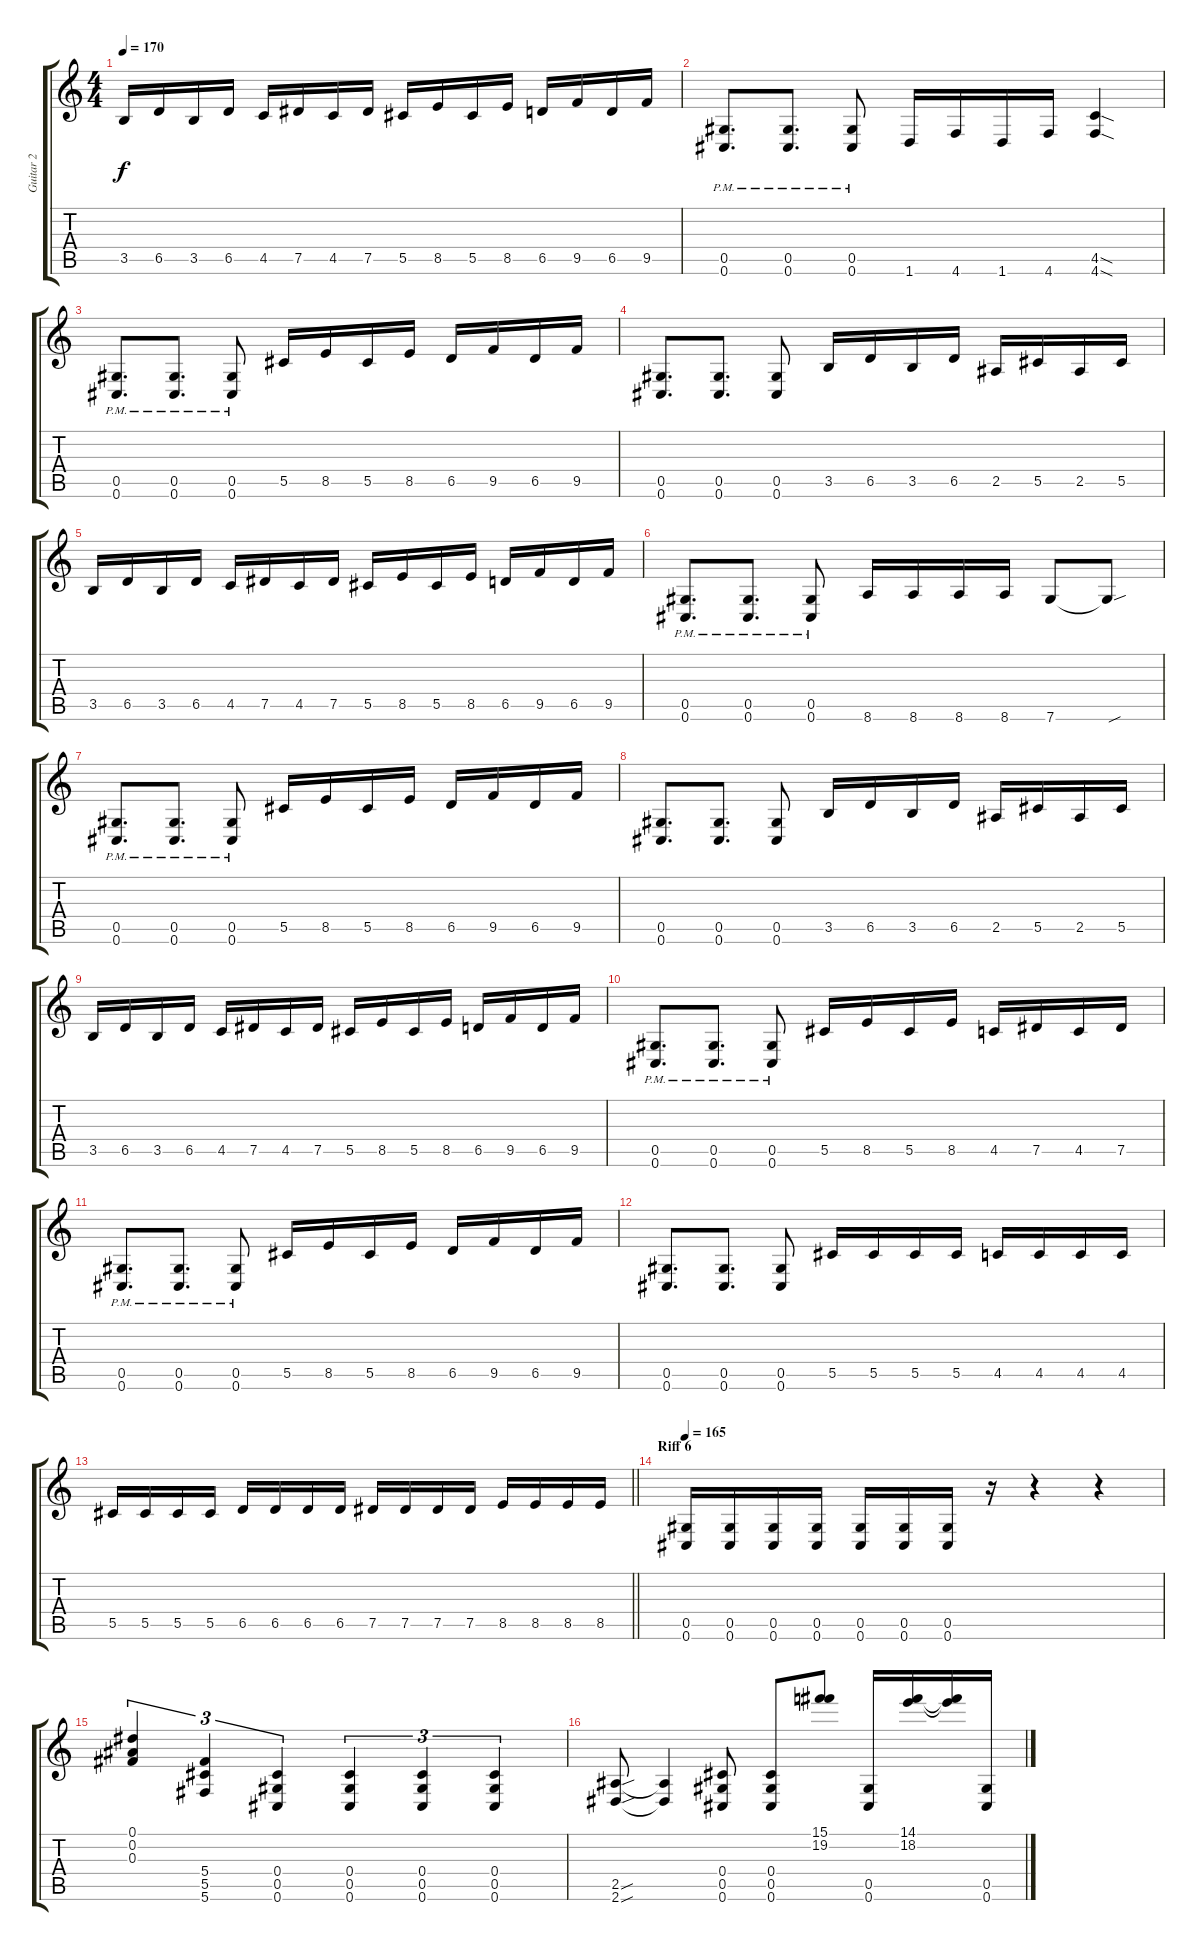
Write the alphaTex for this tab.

\track ("Guitar 2" "Guitar 2") {instrument distortionguitar}
\staff {score tabs}
\tuning (Eb4 Bb3 Gb3 Db3 Ab2 Db2) {hide}
\ts (4 4)
\tempo 170
\clef g2
\ks c
3.5.16{dy f} 6.5.16 3.5.16 6.5.16 4.5.16 7.5.16 4.5.16 7.5.16 5.5.16 8.5.16 5.5.16 8.5.16 6.5.16 9.5.16 6.5.16 9.5.16 |
(0.5{pm} 0.6{pm}).8{d} (0.5{pm} 0.6{pm}).8{d} (0.5{pm} 0.6{pm}).8 1.6.16 4.6.16 1.6.16 4.6.16 (4.5{sod} 4.6{sod}).4 |
(0.5{pm} 0.6{pm}).8{d} (0.5{pm} 0.6{pm}).8{d} (0.5{pm} 0.6{pm}).8 5.5.16 8.5.16 5.5.16 8.5.16 6.5.16 9.5.16 6.5.16 9.5.16 |
(0.5 0.6).8{d} (0.5 0.6).8{d} (0.5 0.6).8 3.5.16 6.5.16 3.5.16 6.5.16 2.5.16 5.5.16 2.5.16 5.5.16 |
3.5.16 6.5.16 3.5.16 6.5.16 4.5.16 7.5.16 4.5.16 7.5.16 5.5.16 8.5.16 5.5.16 8.5.16 6.5.16 9.5.16 6.5.16 9.5.16 |
(0.5{pm} 0.6{pm}).8{d} (0.5{pm} 0.6{pm}).8{d} (0.5{pm} 0.6{pm}).8 8.6.16 8.6.16 8.6.16 8.6.16 7.6.8 7.6{sou t}.8 |
(0.5{pm} 0.6{pm}).8{d} (0.5{pm} 0.6{pm}).8{d} (0.5{pm} 0.6{pm}).8 5.5.16 8.5.16 5.5.16 8.5.16 6.5.16 9.5.16 6.5.16 9.5.16 |
(0.5 0.6).8{d} (0.5 0.6).8{d} (0.5 0.6).8 3.5.16 6.5.16 3.5.16 6.5.16 2.5.16 5.5.16 2.5.16 5.5.16 |
3.5.16 6.5.16 3.5.16 6.5.16 4.5.16 7.5.16 4.5.16 7.5.16 5.5.16 8.5.16 5.5.16 8.5.16 6.5.16 9.5.16 6.5.16 9.5.16 |
(0.5{pm} 0.6{pm}).8{d} (0.5{pm} 0.6{pm}).8{d} (0.5{pm} 0.6{pm}).8 5.5.16 8.5.16 5.5.16 8.5.16 4.5.16 7.5.16 4.5.16 7.5.16 |
(0.5{pm} 0.6{pm}).8{d} (0.5{pm} 0.6{pm}).8{d} (0.5{pm} 0.6{pm}).8 5.5.16 8.5.16 5.5.16 8.5.16 6.5.16 9.5.16 6.5.16 9.5.16 |
(0.5 0.6).8{d} (0.5 0.6).8{d} (0.5 0.6).8 5.5.16 5.5.16 5.5.16 5.5.16 4.5.16 4.5.16 4.5.16 4.5.16 |
\barLineRight lightlight
5.5.16 5.5.16 5.5.16 5.5.16 6.5.16 6.5.16 6.5.16 6.5.16 7.5.16 7.5.16 7.5.16 7.5.16 8.5.16 8.5.16 8.5.16 8.5.16 |
\section ("" "Riff 6")
\tempo 165
(0.5 0.6).16 (0.5 0.6).16 (0.5 0.6).16 (0.5 0.6).16 (0.5 0.6).16 (0.5 0.6).16 (0.5 0.6).16 r.16 r.4 r.4 |
(0.1 0.2 0.3).4{tu (3 2)} (5.4 5.5 5.6).4{tu (3 2)} (0.4 0.5 0.6).4{tu (3 2)} (0.4 0.5 0.6).4{tu (3 2)} (0.4 0.5 0.6).4{tu (3 2)} (0.4 0.5 0.6).4{tu (3 2)} |
(2.5{sou} 2.6{sou}).8 (2.5{t} 2.6{t}).4 (0.4 0.5 0.6).8 (0.4 0.5 0.6).8 (15.1 19.2).8 (0.5 0.6).16 (14.1 18.2).16 (14.1{t} 18.2{t}).16 (0.5 0.6).16
